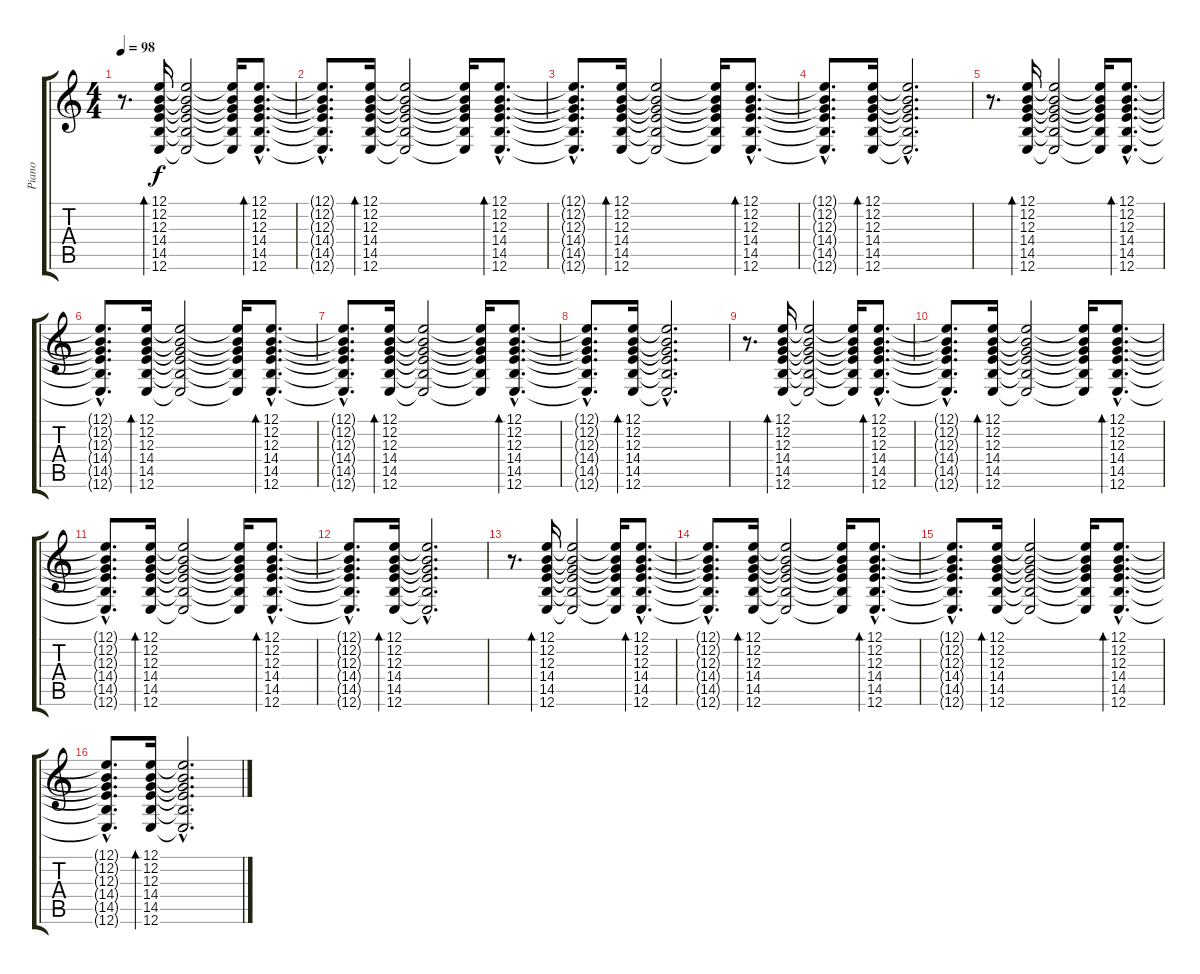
\track ("Piano" "Piano") {instrument acousticgrandpiano}
\staff {score tabs}
\tuning (E4 B3 G3 D3 A2 E2) {hide}
\ts (4 4)
\tempo 98
\clef g2
\ks c
r.8{d dy f instrument acousticgrandpiano} (12.1 12.2 12.3 14.4 14.5 12.6).16{bd 60} (12.1{t} 12.2{t} 12.3{t} 14.4{t} 14.5{t} 12.6{t}).2 (12.1{t} 12.2{t} 12.3{t} 14.4{t} 14.5{t} 12.6{t}).16 (12.1{hac} 12.2{hac} 12.3{hac} 14.4{hac} 14.5{hac} 12.6{hac}).8{d bd 60} |
(12.1{hac t} 12.2{hac t} 12.3{hac t} 14.4{hac t} 14.5{hac t} 12.6{hac t}).8{d} (12.1 12.2 12.3 14.4 14.5 12.6).16{bd 60} (12.1{t} 12.2{t} 12.3{t} 14.4{t} 14.5{t} 12.6{t}).2 (12.1{t} 12.2{t} 12.3{t} 14.4{t} 14.5{t} 12.6{t}).16 (12.1{hac} 12.2{hac} 12.3{hac} 14.4{hac} 14.5{hac} 12.6{hac}).8{d bd 60} |
(12.1{hac t} 12.2{hac t} 12.3{hac t} 14.4{hac t} 14.5{hac t} 12.6{hac t}).8{d} (12.1 12.2 12.3 14.4 14.5 12.6).16{bd 60} (12.1{t} 12.2{t} 12.3{t} 14.4{t} 14.5{t} 12.6{t}).2 (12.1{t} 12.2{t} 12.3{t} 14.4{t} 14.5{t} 12.6{t}).16 (12.1{hac} 12.2{hac} 12.3{hac} 14.4{hac} 14.5{hac} 12.6{hac}).8{d bd 60} |
(12.1{hac t} 12.2{hac t} 12.3{hac t} 14.4{hac t} 14.5{hac t} 12.6{hac t}).8{d} (12.1 12.2 12.3 14.4 14.5 12.6).16{bd 60} (12.1{hac t} 12.2{hac t} 12.3{hac t} 14.4{hac t} 14.5{hac t} 12.6{hac t}).2{d} |
r.8{d} (12.1 12.2 12.3 14.4 14.5 12.6).16{bd 60} (12.1{t} 12.2{t} 12.3{t} 14.4{t} 14.5{t} 12.6{t}).2 (12.1{t} 12.2{t} 12.3{t} 14.4{t} 14.5{t} 12.6{t}).16 (12.1{hac} 12.2{hac} 12.3{hac} 14.4{hac} 14.5{hac} 12.6{hac}).8{d bd 60} |
(12.1{hac t} 12.2{hac t} 12.3{hac t} 14.4{hac t} 14.5{hac t} 12.6{hac t}).8{d} (12.1 12.2 12.3 14.4 14.5 12.6).16{bd 60} (12.1{t} 12.2{t} 12.3{t} 14.4{t} 14.5{t} 12.6{t}).2 (12.1{t} 12.2{t} 12.3{t} 14.4{t} 14.5{t} 12.6{t}).16 (12.1{hac} 12.2{hac} 12.3{hac} 14.4{hac} 14.5{hac} 12.6{hac}).8{d bd 60} |
(12.1{hac t} 12.2{hac t} 12.3{hac t} 14.4{hac t} 14.5{hac t} 12.6{hac t}).8{d} (12.1 12.2 12.3 14.4 14.5 12.6).16{bd 60} (12.1{t} 12.2{t} 12.3{t} 14.4{t} 14.5{t} 12.6{t}).2 (12.1{t} 12.2{t} 12.3{t} 14.4{t} 14.5{t} 12.6{t}).16 (12.1{hac} 12.2{hac} 12.3{hac} 14.4{hac} 14.5{hac} 12.6{hac}).8{d bd 60} |
(12.1{hac t} 12.2{hac t} 12.3{hac t} 14.4{hac t} 14.5{hac t} 12.6{hac t}).8{d} (12.1 12.2 12.3 14.4 14.5 12.6).16{bd 60} (12.1{hac t} 12.2{hac t} 12.3{hac t} 14.4{hac t} 14.5{hac t} 12.6{hac t}).2{d} |
r.8{d} (12.1 12.2 12.3 14.4 14.5 12.6).16{bd 60} (12.1{t} 12.2{t} 12.3{t} 14.4{t} 14.5{t} 12.6{t}).2 (12.1{t} 12.2{t} 12.3{t} 14.4{t} 14.5{t} 12.6{t}).16 (12.1{hac} 12.2{hac} 12.3{hac} 14.4{hac} 14.5{hac} 12.6{hac}).8{d bd 60} |
(12.1{hac t} 12.2{hac t} 12.3{hac t} 14.4{hac t} 14.5{hac t} 12.6{hac t}).8{d} (12.1 12.2 12.3 14.4 14.5 12.6).16{bd 60} (12.1{t} 12.2{t} 12.3{t} 14.4{t} 14.5{t} 12.6{t}).2 (12.1{t} 12.2{t} 12.3{t} 14.4{t} 14.5{t} 12.6{t}).16 (12.1{hac} 12.2{hac} 12.3{hac} 14.4{hac} 14.5{hac} 12.6{hac}).8{d bd 60} |
(12.1{hac t} 12.2{hac t} 12.3{hac t} 14.4{hac t} 14.5{hac t} 12.6{hac t}).8{d} (12.1 12.2 12.3 14.4 14.5 12.6).16{bd 60} (12.1{t} 12.2{t} 12.3{t} 14.4{t} 14.5{t} 12.6{t}).2 (12.1{t} 12.2{t} 12.3{t} 14.4{t} 14.5{t} 12.6{t}).16 (12.1{hac} 12.2{hac} 12.3{hac} 14.4{hac} 14.5{hac} 12.6{hac}).8{d bd 60} |
(12.1{hac t} 12.2{hac t} 12.3{hac t} 14.4{hac t} 14.5{hac t} 12.6{hac t}).8{d} (12.1 12.2 12.3 14.4 14.5 12.6).16{bd 60} (12.1{hac t} 12.2{hac t} 12.3{hac t} 14.4{hac t} 14.5{hac t} 12.6{hac t}).2{d} |
r.8{d} (12.1 12.2 12.3 14.4 14.5 12.6).16{bd 60} (12.1{t} 12.2{t} 12.3{t} 14.4{t} 14.5{t} 12.6{t}).2 (12.1{t} 12.2{t} 12.3{t} 14.4{t} 14.5{t} 12.6{t}).16 (12.1{hac} 12.2{hac} 12.3{hac} 14.4{hac} 14.5{hac} 12.6{hac}).8{d bd 60} |
(12.1{hac t} 12.2{hac t} 12.3{hac t} 14.4{hac t} 14.5{hac t} 12.6{hac t}).8{d} (12.1 12.2 12.3 14.4 14.5 12.6).16{bd 60} (12.1{t} 12.2{t} 12.3{t} 14.4{t} 14.5{t} 12.6{t}).2 (12.1{t} 12.2{t} 12.3{t} 14.4{t} 14.5{t} 12.6{t}).16 (12.1{hac} 12.2{hac} 12.3{hac} 14.4{hac} 14.5{hac} 12.6{hac}).8{d bd 60} |
(12.1{hac t} 12.2{hac t} 12.3{hac t} 14.4{hac t} 14.5{hac t} 12.6{hac t}).8{d} (12.1 12.2 12.3 14.4 14.5 12.6).16{bd 60} (12.1{t} 12.2{t} 12.3{t} 14.4{t} 14.5{t} 12.6{t}).2 (12.1{t} 12.2{t} 12.3{t} 14.4{t} 14.5{t} 12.6{t}).16 (12.1{hac} 12.2{hac} 12.3{hac} 14.4{hac} 14.5{hac} 12.6{hac}).8{d bd 60} |
(12.1{hac t} 12.2{hac t} 12.3{hac t} 14.4{hac t} 14.5{hac t} 12.6{hac t}).8{d} (12.1 12.2 12.3 14.4 14.5 12.6).16{bd 60} (12.1{hac t} 12.2{hac t} 12.3{hac t} 14.4{hac t} 14.5{hac t} 12.6{hac t}).2{d}
